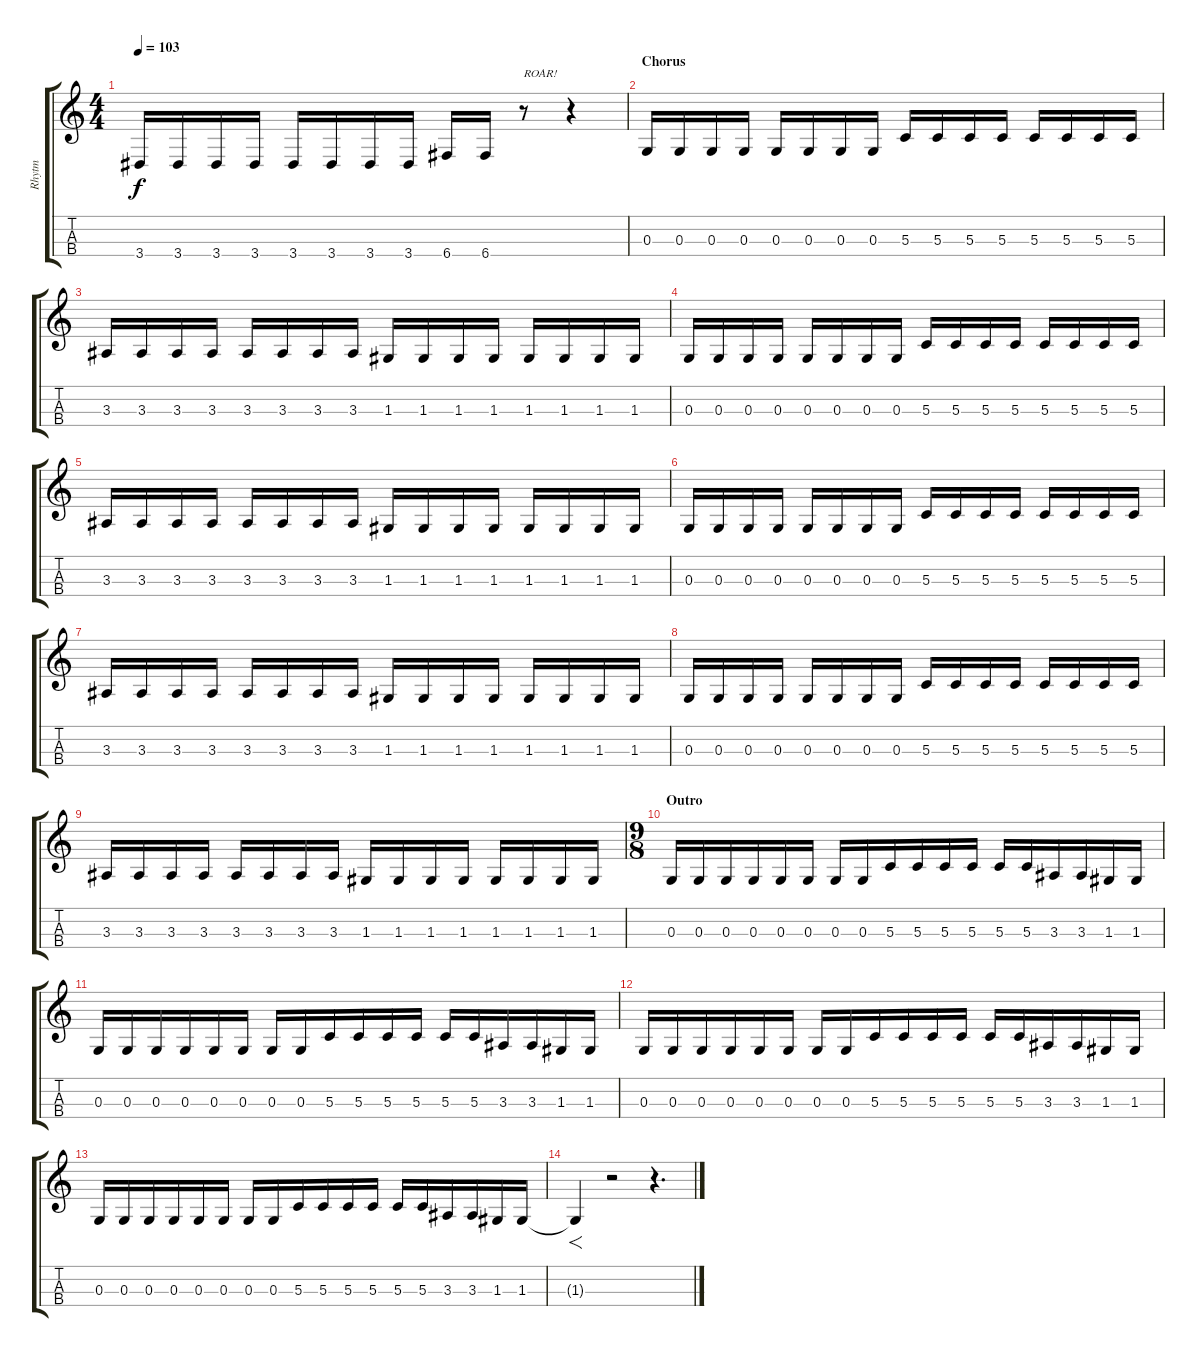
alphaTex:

\track ("Rhytm" "Rhytm") {instrument distortionguitar}
\staff {score tabs}
\tuning (A3 D3 G2 C2) {hide}
\ts (4 4)
\tempo 103
\clef g2
\ks c
3.4.16{dy f} 3.4.16 3.4.16 3.4.16 3.4.16 3.4.16 3.4.16 3.4.16 6.4.16 6.4.16 r.8{txt "ROAR!"} r.4 |
\section ("" "Chorus")
0.3.16 0.3.16 0.3.16 0.3.16 0.3.16 0.3.16 0.3.16 0.3.16 5.3.16 5.3.16 5.3.16 5.3.16 5.3.16 5.3.16 5.3.16 5.3.16 |
3.3.16 3.3.16 3.3.16 3.3.16 3.3.16 3.3.16 3.3.16 3.3.16 1.3.16 1.3.16 1.3.16 1.3.16 1.3.16 1.3.16 1.3.16 1.3.16 |
0.3.16 0.3.16 0.3.16 0.3.16 0.3.16 0.3.16 0.3.16 0.3.16 5.3.16 5.3.16 5.3.16 5.3.16 5.3.16 5.3.16 5.3.16 5.3.16 |
3.3.16 3.3.16 3.3.16 3.3.16 3.3.16 3.3.16 3.3.16 3.3.16 1.3.16 1.3.16 1.3.16 1.3.16 1.3.16 1.3.16 1.3.16 1.3.16 |
0.3.16 0.3.16 0.3.16 0.3.16 0.3.16 0.3.16 0.3.16 0.3.16 5.3.16 5.3.16 5.3.16 5.3.16 5.3.16 5.3.16 5.3.16 5.3.16 |
3.3.16 3.3.16 3.3.16 3.3.16 3.3.16 3.3.16 3.3.16 3.3.16 1.3.16 1.3.16 1.3.16 1.3.16 1.3.16 1.3.16 1.3.16 1.3.16 |
0.3.16 0.3.16 0.3.16 0.3.16 0.3.16 0.3.16 0.3.16 0.3.16 5.3.16 5.3.16 5.3.16 5.3.16 5.3.16 5.3.16 5.3.16 5.3.16 |
3.3.16 3.3.16 3.3.16 3.3.16 3.3.16 3.3.16 3.3.16 3.3.16 1.3.16 1.3.16 1.3.16 1.3.16 1.3.16 1.3.16 1.3.16 1.3.16 |
\ts (9 8)
\section ("" "Outro")
0.3.16 0.3.16 0.3.16 0.3.16 0.3.16 0.3.16 0.3.16 0.3.16 5.3.16 5.3.16 5.3.16 5.3.16 5.3.16 5.3.16 3.3.16 3.3.16 1.3.16 1.3.16 |
0.3.16 0.3.16 0.3.16 0.3.16 0.3.16 0.3.16 0.3.16 0.3.16 5.3.16 5.3.16 5.3.16 5.3.16 5.3.16 5.3.16 3.3.16 3.3.16 1.3.16 1.3.16 |
0.3.16 0.3.16 0.3.16 0.3.16 0.3.16 0.3.16 0.3.16 0.3.16 5.3.16 5.3.16 5.3.16 5.3.16 5.3.16 5.3.16 3.3.16 3.3.16 1.3.16 1.3.16 |
0.3.16 0.3.16 0.3.16 0.3.16 0.3.16 0.3.16 0.3.16 0.3.16 5.3.16 5.3.16 5.3.16 5.3.16 5.3.16 5.3.16 3.3.16 3.3.16 1.3.16 1.3.16 |
1.3{t}.4{f} r.2 r.4{d}
